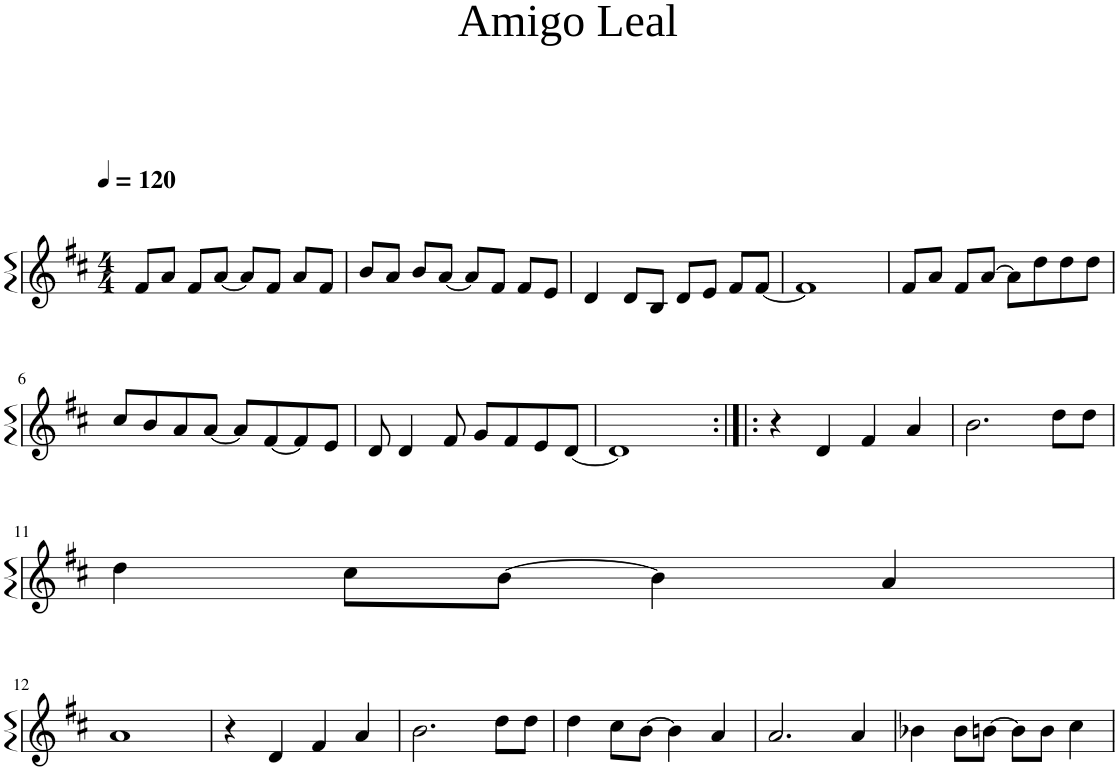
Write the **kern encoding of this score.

**kern
*part1
*staff1
*I"P1
*clefG2
*k[f#c#]
*D:
*M4/4
*MM120
=1
8f#/L
8a/J
8f#/L
[8a/J
8a/L]
8f#/J
8a/L
8f#/J
=2
8b/L
8a/J
8b/L
[8a/J
8a/L]
8f#/J
8f#/L
8e/J
=3
4d/
8d/L
8B/J
8d/L
8e/J
8f#/L
[8f#/J
=4
1f#]
=5
8f#/L
8a/J
8f#/L
[8a/J
8a\L]
8dd\
8dd\
8dd\J
!!LO:LB:g=z
=6
8cc#/L
8b/
8a/
[8a/J
8a/L]
[8f#/
8f#/]
8e/J
=7
8d/
4d/
8f#/
8g/L
8f#/
8e/
[8d/J
=8
1d]
=9:|!|:
4r
4d/
4f#/
4a/
=10
2.b\
8dd\L
8dd\J
!!LO:LB:g=z
=11
4dd\
8cc#\L
[8b\J
4b\]
4a/
!!LO:LB:g=z
=12
1a
=13
4r
4d/
4f#/
4a/
=14
2.b\
8dd\L
8dd\J
=15
4dd\
8cc#\L
[8b\J
4b\]
4a/
=16
2.a/
4a/
=17
4b-X\
8b-\L
[8bn\J
8b\L]
8b\J
4cc#\
=
*-
